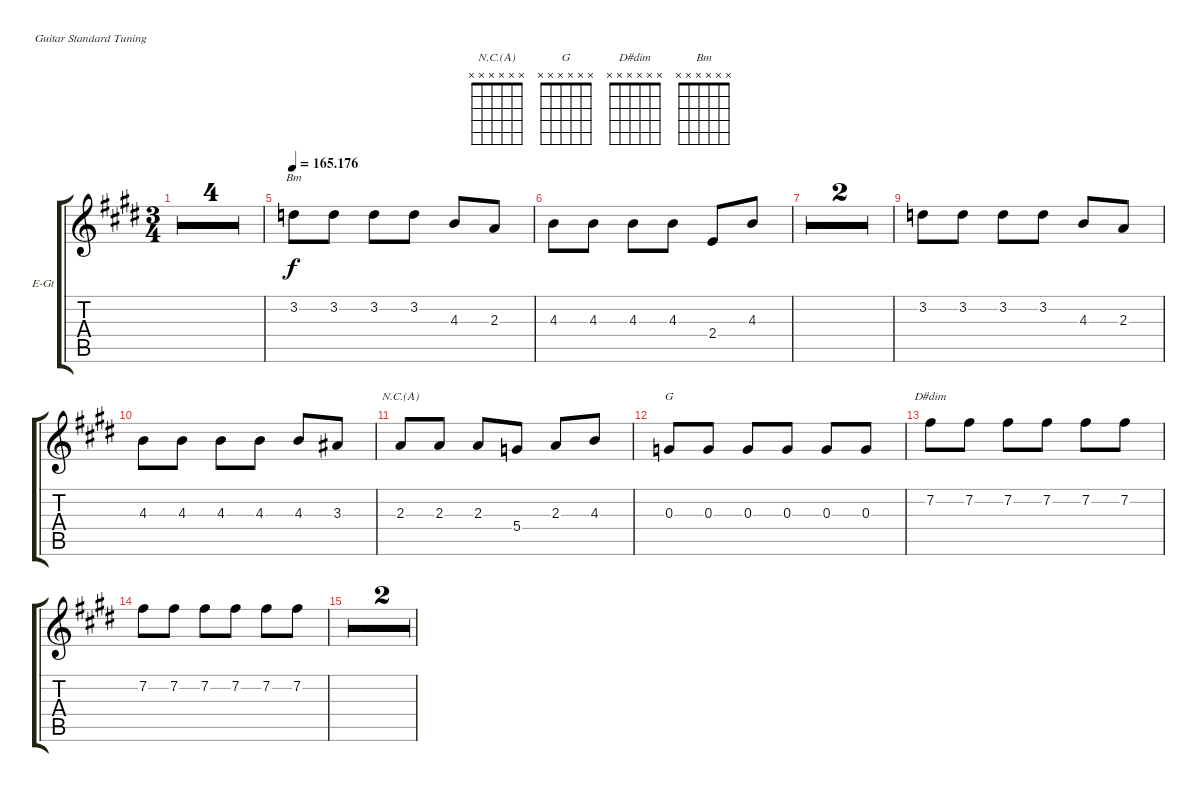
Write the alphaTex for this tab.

\defaultSystemsLayout 4
\bracketExtendMode groupsimilarinstruments
\firstSystemTrackNameOrientation horizontal
\otherSystemsTrackNameOrientation horizontal
\track ("Josh Homme (Gtr 1)" "E-Gt") {multiBarRest instrument distortionguitar}
\staff {score tabs}
\tuning (E4 B3 G3 D3 A2 E2)
\chord ("N.C.(A)" x x x x x x)
\chord ("G" x x x x x x)
\chord ("D#dim" x x x x x x)
\chord ("Bm" x x x x x x)
\ts (3 4)
\tempo
150.035
\accidentals auto
\clef g2
\ottava regular
\simile none
\ks e
r.2{d dy f} |
r.2{d} |
r.2{d} |
r.2{d} |
\tempo
165.176 3.2.8{ch "Bm"} 3.2.8 3.2.8 3.2.8 4.3.8 2.3.8 |
4.3.8 4.3.8 4.3.8 4.3.8 2.4.8 4.3.8 |
\simile firstofdouble
|
\simile secondofdouble
|
\simile none
3.2.8 3.2.8 3.2.8 3.2.8 4.3.8 2.3.8 |
4.3.8 4.3.8 4.3.8 4.3.8 4.3.8 3.3.8 |
2.3.8{ch "N.C.(A)"} 2.3.8 2.3.8 5.4.8 2.3.8 4.3.8 |
0.3.8{ch "G"} 0.3.8 0.3.8 0.3.8 0.3.8 0.3.8 |
7.2.8{ch "D#dim"} 7.2.8 7.2.8 7.2.8 7.2.8 7.2.8 |
7.2.8 7.2.8 7.2.8 7.2.8 7.2.8 7.2.8 |
r.2{d} |
r.2{d}
